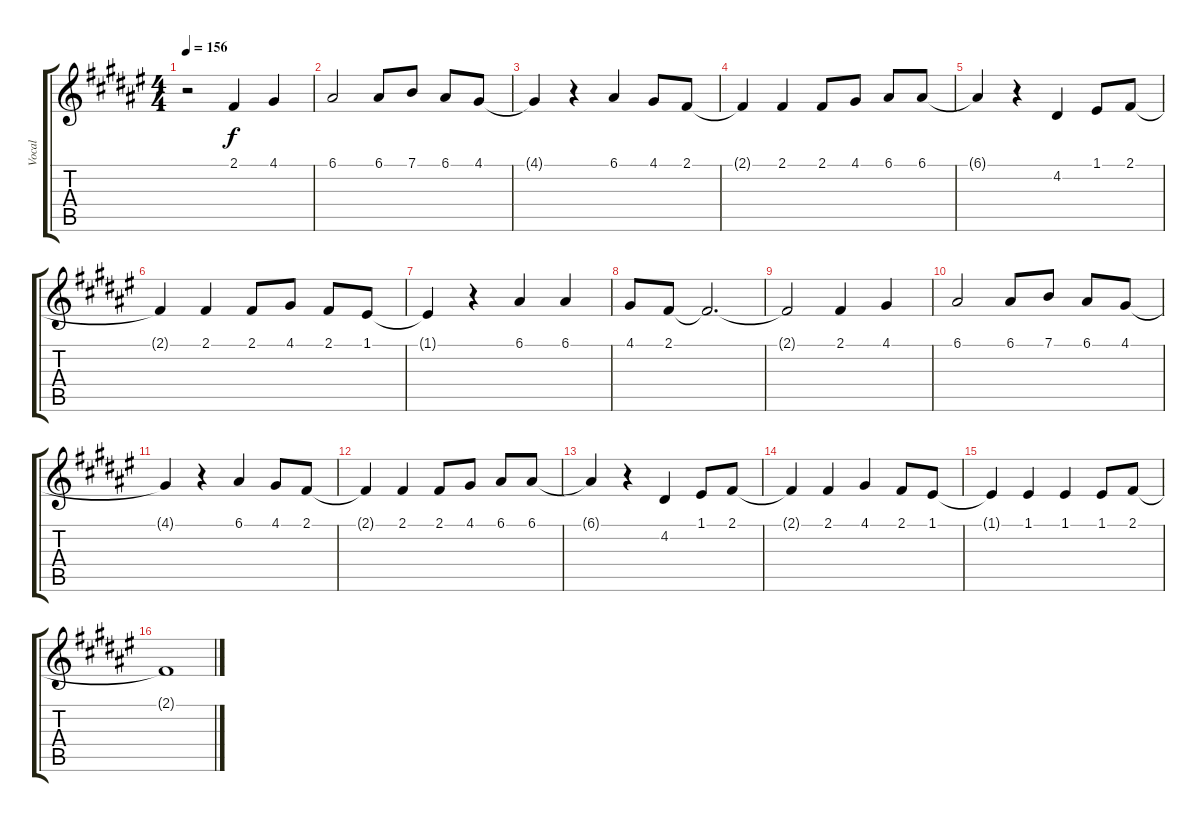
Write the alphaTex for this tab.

\track ("Vocal" "Vocal") {instrument oboe}
\staff {score tabs}
\tuning (E4 B3 G3 D3 A2 E2) {hide}
\ts (4 4)
\tempo 156
\clef g2
\ks f#
r.2{dy f} 2.1.4 4.1.4 |
6.1.2 6.1.8 7.1.8 6.1.8 4.1.8 |
4.1{t}.4 r.4 6.1.4 4.1.8 2.1.8 |
2.1{t}.4 2.1.4 2.1.8 4.1.8 6.1.8 6.1.8 |
6.1{t}.4 r.4 4.2.4 1.1.8 2.1.8 |
2.1{t}.4 2.1.4 2.1.8 4.1.8 2.1.8 1.1.8 |
1.1{t}.4 r.4 6.1.4 6.1.4 |
4.1.8 2.1.8 2.1{t}.2{d} |
2.1{t}.2 2.1.4 4.1.4 |
6.1.2 6.1.8 7.1.8 6.1.8 4.1.8 |
4.1{t}.4 r.4 6.1.4 4.1.8 2.1.8 |
2.1{t}.4 2.1.4 2.1.8 4.1.8 6.1.8 6.1.8 |
6.1{t}.4 r.4 4.2.4 1.1.8 2.1.8 |
2.1{t}.4 2.1.4 4.1.4 2.1.8 1.1.8 |
1.1{t}.4 1.1.4 1.1.4 1.1.8 2.1.8 |
2.1{t}.1
